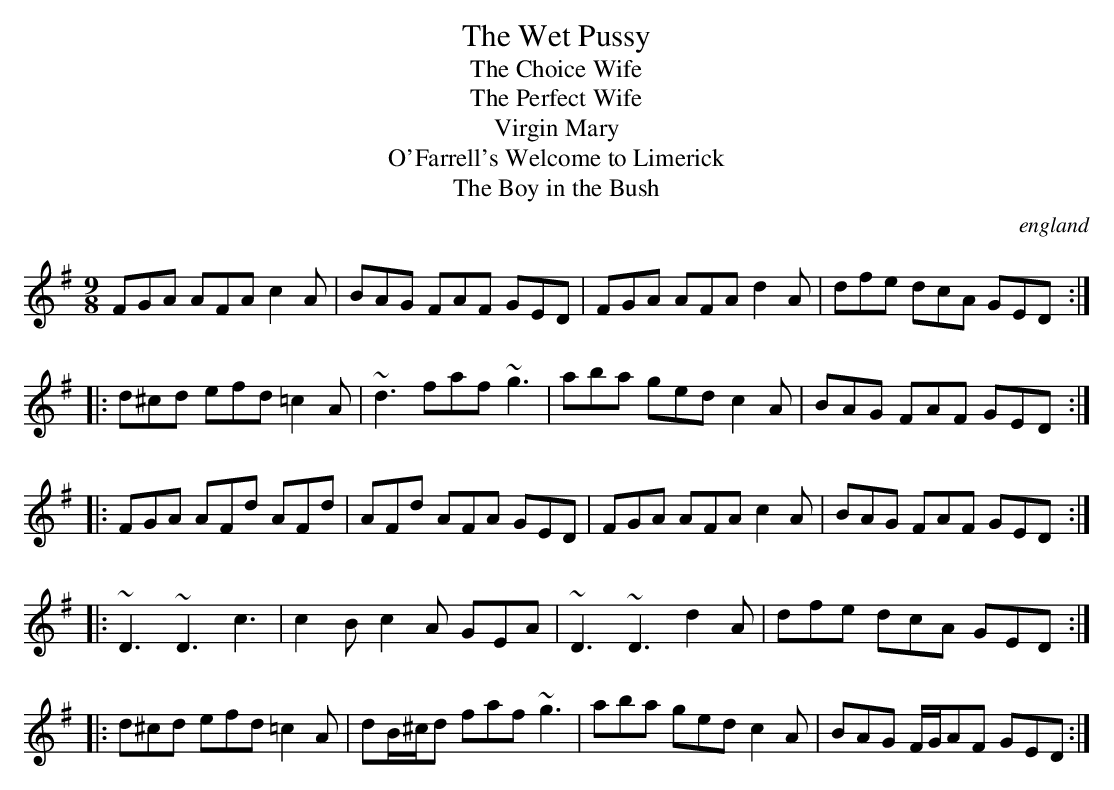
X:1
T:Wet Pussy, The
T:Choice Wife, The
T:Perfect Wife, The
T:Virgin Mary
T:O'Farrell's Welcome to Limerick
T:Boy in the Bush, The
O:england
M:9/8
K:Dmix
FGA AFA c2A|BAG FAF GED|FGA AFA d2A|dfe dcA GED:|
|:d^cd efd =c2A|~d3 faf ~g3|aba ged c2A|BAG FAF GED:|
|:FGA AFd AFd|AFd AFA GED|FGA AFA c2A|BAG FAF GED:|
|:~D3 ~D3 c3|c2B c2A GEA|~D3 ~D3 d2A|dfe dcA GED:|
|:d^cd efd =c2A|dB/^c/d faf ~g3|aba ged c2A|BAG F/G/AF GED:|
